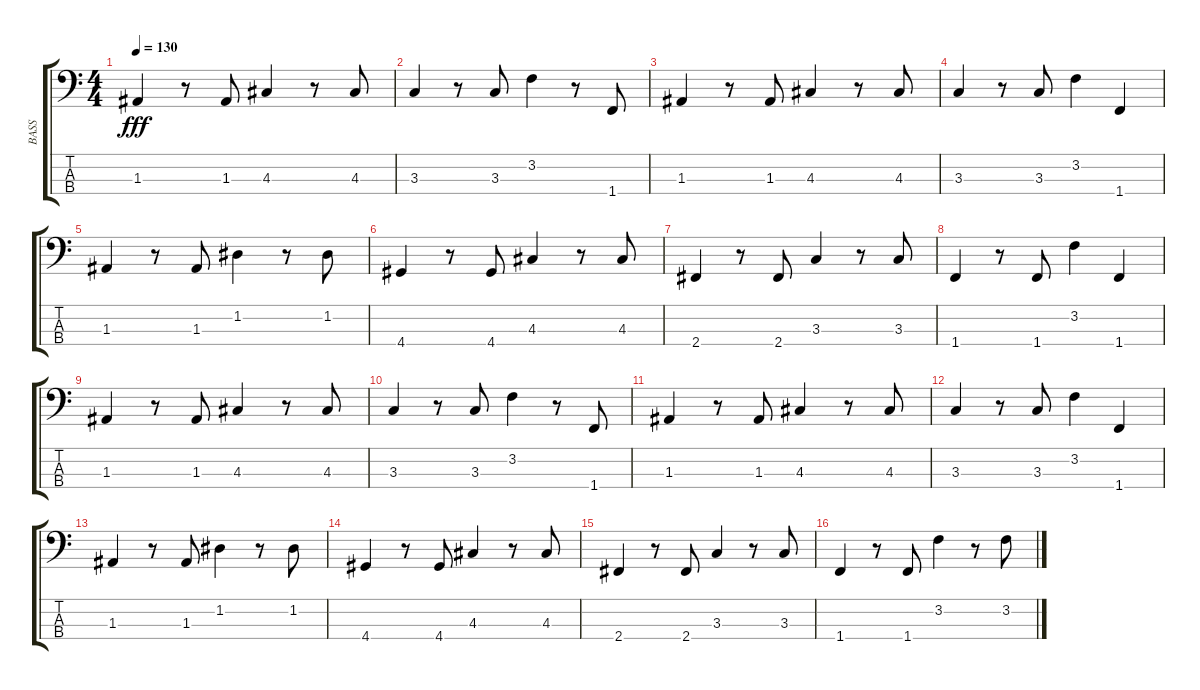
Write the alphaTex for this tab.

\track ("BASS" "BASS") {instrument fretlessbass}
\staff {score tabs}
\tuning (G2 D2 A1 E1) {hide}
\ts (4 4)
\tempo 130
\clef f4
\ks c
1.3.4{dy fff} r.8 1.3.8 4.3.4 r.8 4.3.8 |
3.3.4 r.8 3.3.8 3.2.4 r.8 1.4.8 |
1.3.4 r.8 1.3.8 4.3.4 r.8 4.3.8 |
3.3.4 r.8 3.3.8 3.2.4 1.4.4 |
1.3.4 r.8 1.3.8 1.2.4 r.8 1.2.8 |
4.4.4 r.8 4.4.8 4.3.4 r.8 4.3.8 |
2.4.4 r.8 2.4.8 3.3.4 r.8 3.3.8 |
1.4.4 r.8 1.4.8 3.2.4 1.4.4 |
1.3.4 r.8 1.3.8 4.3.4 r.8 4.3.8 |
3.3.4 r.8 3.3.8 3.2.4 r.8 1.4.8 |
1.3.4 r.8 1.3.8 4.3.4 r.8 4.3.8 |
3.3.4 r.8 3.3.8 3.2.4 1.4.4 |
1.3.4 r.8 1.3.8 1.2.4 r.8 1.2.8 |
4.4.4 r.8 4.4.8 4.3.4 r.8 4.3.8 |
2.4.4 r.8 2.4.8 3.3.4 r.8 3.3.8 |
1.4.4 r.8 1.4.8 3.2.4 r.8 3.2.8
